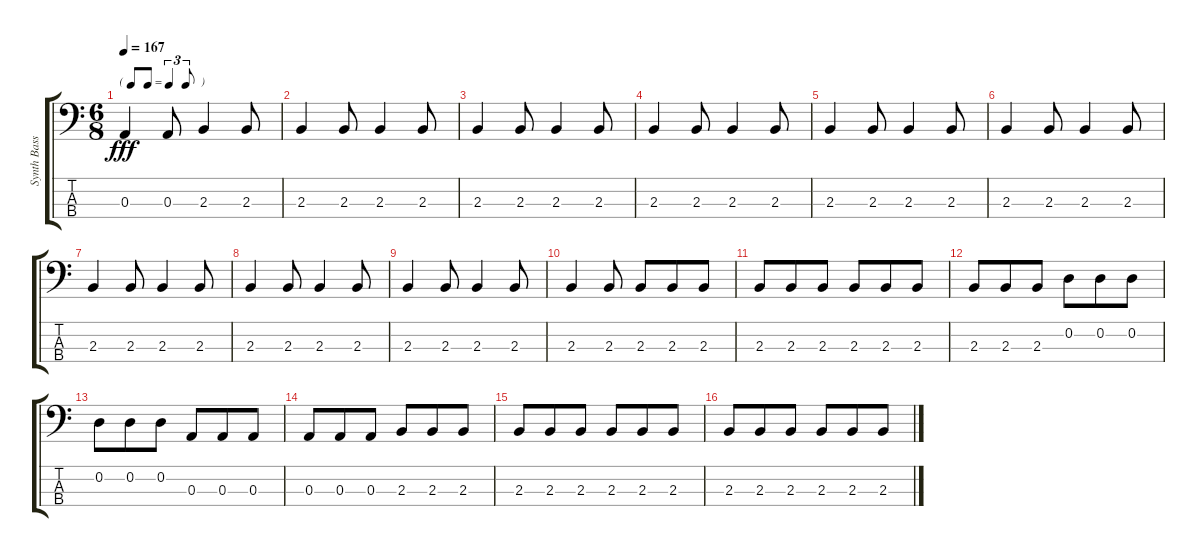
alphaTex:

\track ("Synth Bass 2 RC" "Synth Bass") {instrument synthbass2}
\staff {score tabs}
\tuning (G2 D2 A1 E1) {hide}
\ts (6 8)
\tf triplet8th
\tempo 167
\clef f4
\ks c
0.3.4{dy fff} 0.3.8 2.3.4 2.3.8 |
2.3.4 2.3.8 2.3.4 2.3.8 |
2.3.4 2.3.8 2.3.4 2.3.8 |
2.3.4 2.3.8 2.3.4 2.3.8 |
2.3.4 2.3.8 2.3.4 2.3.8 |
2.3.4 2.3.8 2.3.4 2.3.8 |
2.3.4 2.3.8 2.3.4 2.3.8 |
2.3.4 2.3.8 2.3.4 2.3.8 |
2.3.4 2.3.8 2.3.4 2.3.8 |
2.3.4 2.3.8 2.3.8{instrument slapbass2} 2.3.8 2.3.8 |
2.3.8 2.3.8 2.3.8 2.3.8 2.3.8 2.3.8 |
2.3.8 2.3.8 2.3.8 0.2.8 0.2.8 0.2.8 |
0.2.8 0.2.8 0.2.8 0.3.8 0.3.8 0.3.8 |
0.3.8 0.3.8 0.3.8 2.3.8 2.3.8 2.3.8 |
2.3.8 2.3.8 2.3.8 2.3.8 2.3.8 2.3.8 |
2.3.8 2.3.8 2.3.8 2.3.8 2.3.8 2.3.8
